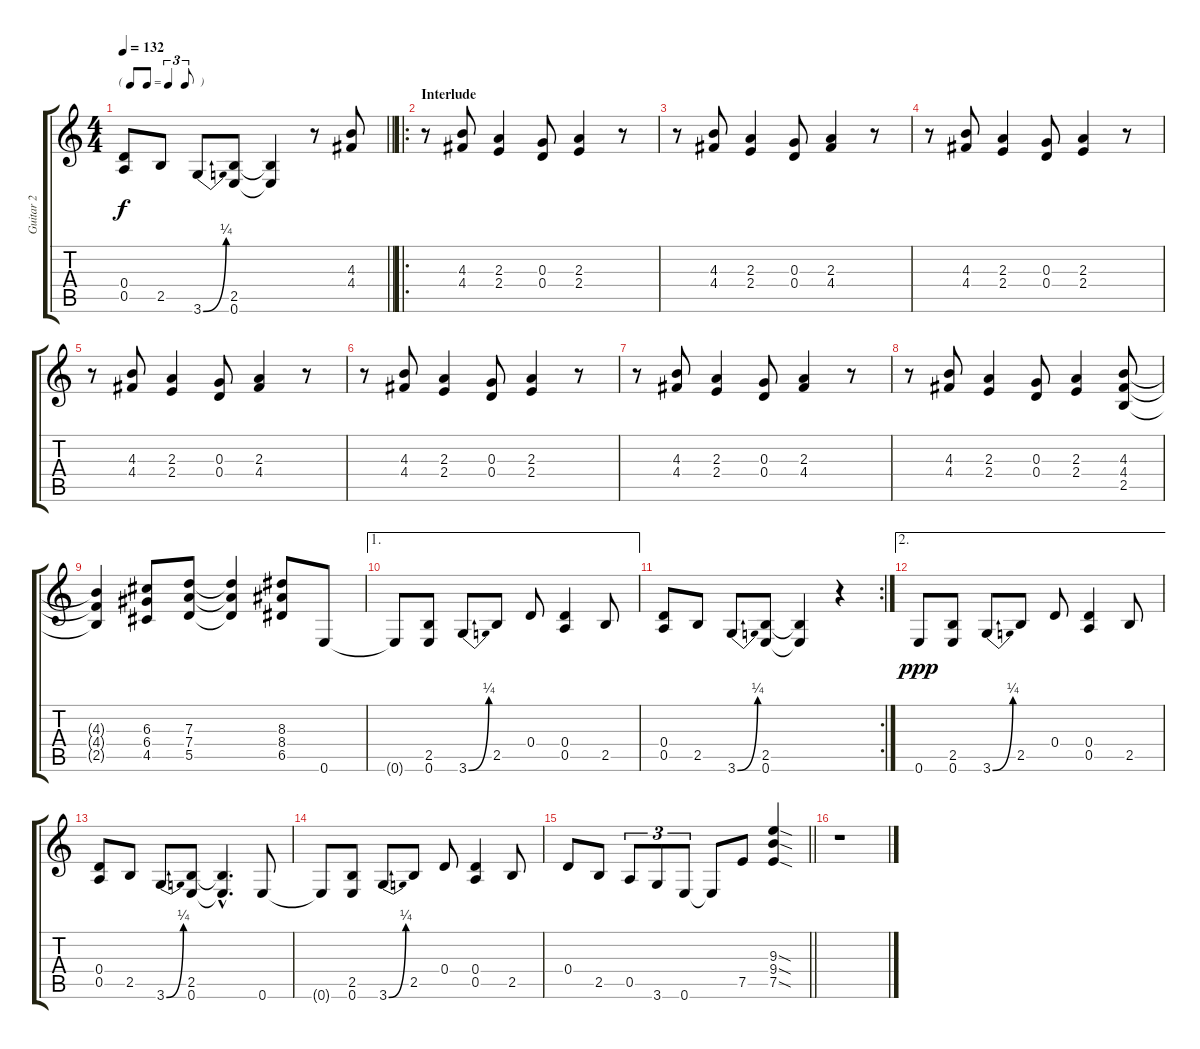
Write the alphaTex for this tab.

\track ("Guitar 2" "Guitar 2") {instrument overdrivenguitar}
\staff {score tabs}
\tuning (E4 B3 G3 D3 A2 E2) {hide}
\ts (4 4)
\tf triplet8th
\tempo 132
\clef g2
\barLineRight lightlight
\ks c
(0.4 0.5).8{dy f} 2.5.8 3.6{be (bend 0 0 60 1)}.8 (2.5 0.6).8 (2.5{t} 0.6{t}).4 r.8 (4.3 4.4).8 |
\ro
\section ("" "Interlude")
r.8 (4.3 4.4).8 (2.3 2.4).4 (0.3 0.4).8 (2.3 2.4).4 r.8 |
r.8 (4.3 4.4).8 (2.3 2.4).4 (0.3 0.4).8 (2.3 4.4).4 r.8 |
r.8 (4.3 4.4).8 (2.3 2.4).4 (0.3 0.4).8 (2.3 2.4).4 r.8 |
r.8 (4.3 4.4).8 (2.3 2.4).4 (0.3 0.4).8 (2.3 4.4).4 r.8 |
r.8 (4.3 4.4).8 (2.3 2.4).4 (0.3 0.4).8 (2.3 2.4).4 r.8 |
r.8 (4.3 4.4).8 (2.3 2.4).4 (0.3 0.4).8 (2.3 4.4).4 r.8 |
r.8 (4.3 4.4).8 (2.3 2.4).4 (0.3 0.4).8 (2.3 2.4).4 (4.3 4.4 2.5).8 |
(4.3{t} 4.4{t} 2.5{t}).4 (6.3 6.4 4.5).8 (7.3 7.4 5.5).8 (7.3{t} 7.4{t} 5.5{t}).4 (8.3 8.4 6.5).8 0.6.8 |
\ae 1
0.6{t}.8 (2.5 0.6).8 3.6{be (bend 0 0 60 1)}.8 2.5.8 0.4.8 (0.4 0.5).4 2.5.8 |
\rc 2
(0.4 0.5).8 2.5.8 3.6{be (bend 0 0 60 1)}.8 (2.5 0.6).8 (2.5{t} 0.6{t}).4 r.4 |
\ae 2
0.6.8{dy ppp} (2.5 0.6).8 3.6{be (bend 0 0 60 1)}.8 2.5.8 0.4.8 (0.4 0.5).4 2.5.8 |
(0.4 0.5).8 2.5.8 3.6{be (bend 0 0 60 1)}.8 (2.5 0.6).8 (2.5{hac t} 0.6{hac t}).4{d} 0.6.8 |
0.6{t}.8 (2.5 0.6).8 3.6{be (bend 0 0 60 1)}.8 2.5.8 0.4.8 (0.4 0.5).4 2.5.8 |
\barLineRight lightlight
0.4.8 2.5.8 0.5.8{tu (3 2)} 3.6.8{tu (3 2)} 0.6.8{tu (3 2)} 0.6{t}.8 7.5.8 (9.3{sod} 9.4{sod} 7.5{sod}).4 |
r.1
